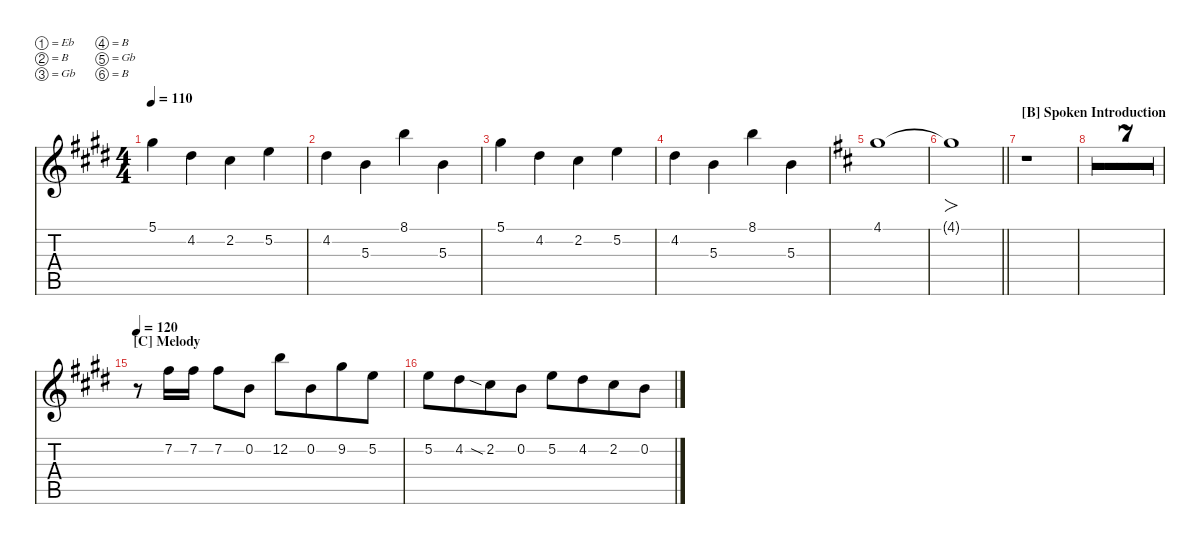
\defaultSystemsLayout 4
\hideDynamics
\bracketExtendMode nobrackets
\singleTrackTrackNamePolicy hidden
\multiTrackTrackNamePolicy hidden
\firstSystemTrackNameMode fullname
\firstSystemTrackNameOrientation horizontal
\otherSystemsTrackNameOrientation horizontal
\track ("Lead Guitar" "Ld. Gtr.") {multiBarRest instrument distortionguitar}
\staff {score tabs}
\tuning (Eb4 B3 Gb3 B2 Gb2 B1)
\ts (4 4)
\tempo 110
\clef g2
\ks e
5.1{acc #}.4{dy mf beam Down} 4.2{acc #}.4{beam Down} 2.2{acc #}.4{beam Down} 5.2{acc forcenatural}.4{beam Down} |
4.2{acc #}.4{beam Down} 5.3{acc forcenatural}.4{beam Down} 8.1{acc forcenatural}.4{beam Down} 5.3{acc forcenatural}.4{beam Down} |
5.1{acc #}.4{beam Down} 4.2{acc #}.4{beam Down} 2.2{acc #}.4{beam Down} 5.2{acc forcenatural}.4{beam Down} |
4.2{acc #}.4{beam Down} 5.3{acc forcenatural}.4{beam Down} 8.1{acc forcenatural}.4{beam Down} 5.3{acc forcenatural}.4{beam Down} |
\ks bminor
4.1{acc forcenatural}.1{beam Down} |
\barLineRight lightlight
4.1{t acc forcenatural}.1{fo beam Down} |
\section ("B" "Spoken Introduction")
r.1{beam Down} |
r.1{beam Down} |
r.1{beam Down} |
r.1{beam Down} |
r.1{beam Down} |
r.1{beam Down} |
r.1{beam Down} |
\barLineRight lightlight
r.1{beam Down} |
\section ("C" "Melody")
\tempo 120
\ks e
r.8{beam Down} 7.2{acc #}.16{beam Down} 7.2{acc #}.16{beam Down} 7.2{acc #}.8{beam Down} 0.2{acc forcenatural}.8{beam Down} 12.2{acc forcenatural}.8{beam Down beam merge} 0.2{acc forcenatural}.8{beam Down beam merge} 9.2{acc #}.8{beam Down beam merge} 5.2{acc forcenatural}.8{beam Down} |
5.2{acc forcenatural}.8{beam Down beam merge} 4.2{acc #}.8{beam Down beam merge} 2.2{sia acc #}.8{beam Down beam merge} 0.2{acc forcenatural}.8{beam Down} 5.2{acc forcenatural}.8{beam Down beam merge} 4.2{acc #}.8{beam Down beam merge} 2.2{acc #}.8{beam Down beam merge} 0.2{acc forcenatural}.8{beam Down}
